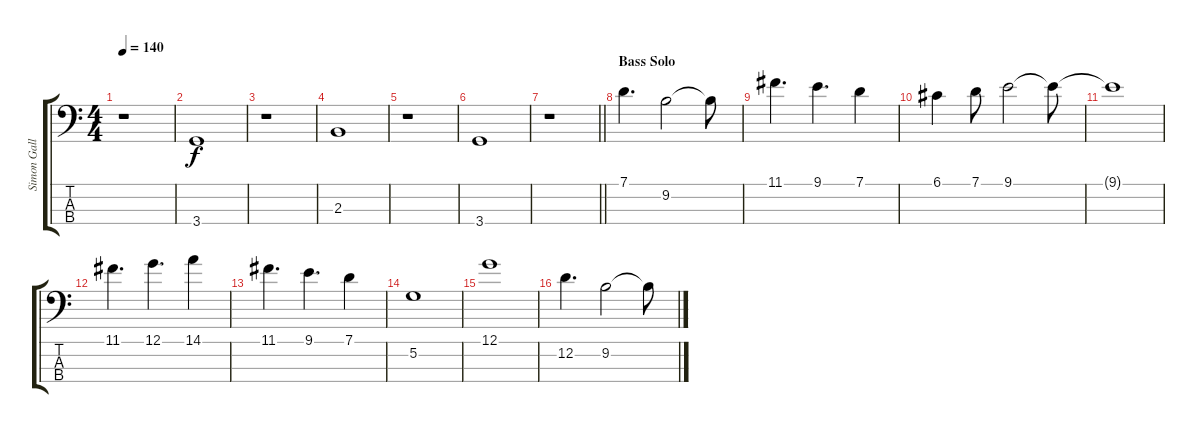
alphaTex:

\track ("Simon Gallup" "Simon Gall") {instrument electricbasspick}
\staff {score tabs}
\tuning (G2 D2 A1 E1) {hide}
\ts (4 4)
\tempo 140
\clef f4
\ks c
r.1{dy f} |
3.4.1 |
r.1 |
2.3.1 |
r.1 |
3.4.1 |
\barLineRight lightlight
r.1 |
\section ("" "Bass Solo")
7.1.4{d} 9.2.2 9.2{t}.8 |
11.1.4{d} 9.1.4{d} 7.1.4 |
6.1.4 7.1.8 9.1.2 9.1{t}.8 |
9.1{t}.1 |
11.1.4{d} 12.1.4{d} 14.1.4 |
11.1.4{d} 9.1.4{d} 7.1.4 |
5.2.1 |
12.1.1 |
12.2.4{d} 9.2.2 9.2{t}.8
